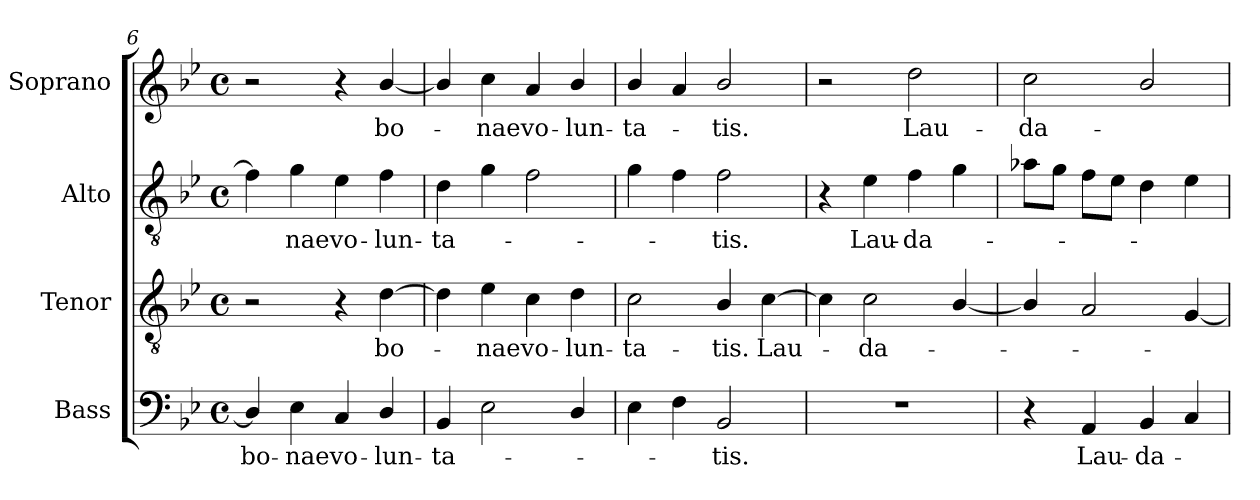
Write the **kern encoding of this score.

**kern	**text	**kern	**text	**kern	**text	**kern	**text
*part4	*part4	*part3	*part3	*part2	*part2	*part1	*part1
*staff4	*staff4	*staff3	*staff3	*staff2	*staff2	*staff1	*staff1
*I"Bass	*	*I"Tenor	*	*I"Alto	*	*I"Soprano	*
*I'B.	*	*I'T.	*	*I'A.	*	*I'S.	*
*clefF4	*	*clefGv2	*	*clefGv2	*	*clefG2	*
*	*	*ITrd7c12	*	*ITrd7c12	*	*	*
*k[b-e-]	*	*k[b-e-]	*	*k[b-e-]	*	*k[b-e-]	*
*B-:	*	*B-:	*	*B-:	*	*B-:	*
*M4/4	*	*M4/4	*	*M4/4	*	*M4/4	*
*met(c)	*	*met(c)	*	*met(c)	*	*met(c)	*
=6	=6	=6	=6	=6	=6	=6	=6
!	!LO:LY:b:color=#000000	!	!	!	!	!	!
4Di/]	bo-	2r	.	4Fi\]	.	2r	.
!	!LO:LY:b:color=#000000	!	!	!	!	!	!
!	!	!	!	!	!LO:LY:b:color=#000000	!	!
4E-i\	-nae	.	.	4Gi\	-nae	.	.
!	!LO:LY:b:color=#000000	!	!	!	!	!	!
!	!	!	!	!	!LO:LY:b:color=#000000	!	!
4Ci/	vo-	4r	.	4E-i\	vo-	4r	.
!	!LO:LY:b:color=#000000	!	!	!	!	!	!
!	!	!	!LO:LY:b:color=#000000	!	!	!	!
!	!	!	!	!	!LO:LY:b:color=#000000	!	!
!	!	!	!	!	!	!	!LO:LY:b:color=#000000
4Di/	-lun-	[4Di\	bo-	4Fi\	-lun-	[4b-i/	bo-
!!LO:LB:g=z
=7	=7	=7	=7	=7	=7	=7	=7
!	!LO:LY:b:color=#000000	!	!	!	!	!	!
!	!	!	!	!	!LO:LY:b:color=#000000	!	!
4BB-i/	-ta-	4Di\]	.	4Di\	-ta-	4b-i/]	.
!	!	!	!LO:LY:b:color=#000000	!	!	!	!
!	!	!	!	!	!	!	!LO:LY:b:color=#000000
2E-i\	.	4E-i\	-nae	4Gi\	.	4cci\	-nae
!	!	!	!LO:LY:b:color=#000000	!	!	!	!
!	!	!	!	!	!	!	!LO:LY:b:color=#000000
.	.	4Ci\	vo-	2Fi\	.	4ai/	vo-
!	!	!	!LO:LY:b:color=#000000	!	!	!	!
!	!	!	!	!	!	!	!LO:LY:b:color=#000000
4Di/	.	4Di\	-lun-	.	.	4b-i/	-lun-
=8	=8	=8	=8	=8	=8	=8	=8
!	!	!	!LO:LY:b:color=#000000	!	!	!	!
!	!	!	!	!	!	!	!LO:LY:b:color=#000000
4E-i\	.	2Ci\	-ta-	4Gi\	.	4b-i/	-ta-
4Fi\	.	.	.	4Fi\	.	4ai/	.
!	!LO:LY:b:color=#000000	!	!	!	!	!	!
!	!	!	!LO:LY:b:color=#000000	!	!	!	!
!	!	!	!	!	!LO:LY:b:color=#000000	!	!
!	!	!	!	!	!	!	!LO:LY:b:color=#000000
2BB-i/	-tis.	4BB-i/	-tis.	2Fi\	-tis.	2b-i/	-tis.
!	!	!	!LO:LY:b:color=#000000	!	!	!	!
.	.	[4Ci\	Lau-	.	.	.	.
=9	=9	=9	=9	=9	=9	=9	=9
1r	.	4Ci\]	.	4r	.	2r	.
!	!	!	!LO:LY:b:color=#000000	!	!	!	!
!	!	!	!	!	!LO:LY:b:color=#000000	!	!
.	.	2Ci\	-da-	4E-i\	Lau-	.	.
!	!	!	!	!	!LO:LY:b:color=#000000	!	!
!	!	!	!	!	!	!	!LO:LY:b:color=#000000
.	.	.	.	4Fi\	-da-	2ddi\	Lau-
.	.	[4BB-i/	.	4Gi\	.	.	.
=10	=10	=10	=10	=10	=10	=10	=10
!	!	!	!	!	!	!	!LO:LY:b:color=#000000
4r	.	4BB-i/]	.	8A-Xi\L	.	2cci\	-da-
.	.	.	.	8Gi\J	.	.	.
!	!LO:LY:b:color=#000000	!	!	!	!	!	!
4AAi/	Lau-	2AAi/	.	8Fi\L	.	.	.
.	.	.	.	8E-i\J	.	.	.
!	!LO:LY:b:color=#000000	!	!	!	!	!	!
4BB-i/	-da-	.	.	4Di\	.	2b-i/	.
4Ci/	.	[4GGi/	.	4E-i\	.	.	.
=	=	=	=	=	=	=	=
*-	*-	*-	*-	*-	*-	*-	*-
